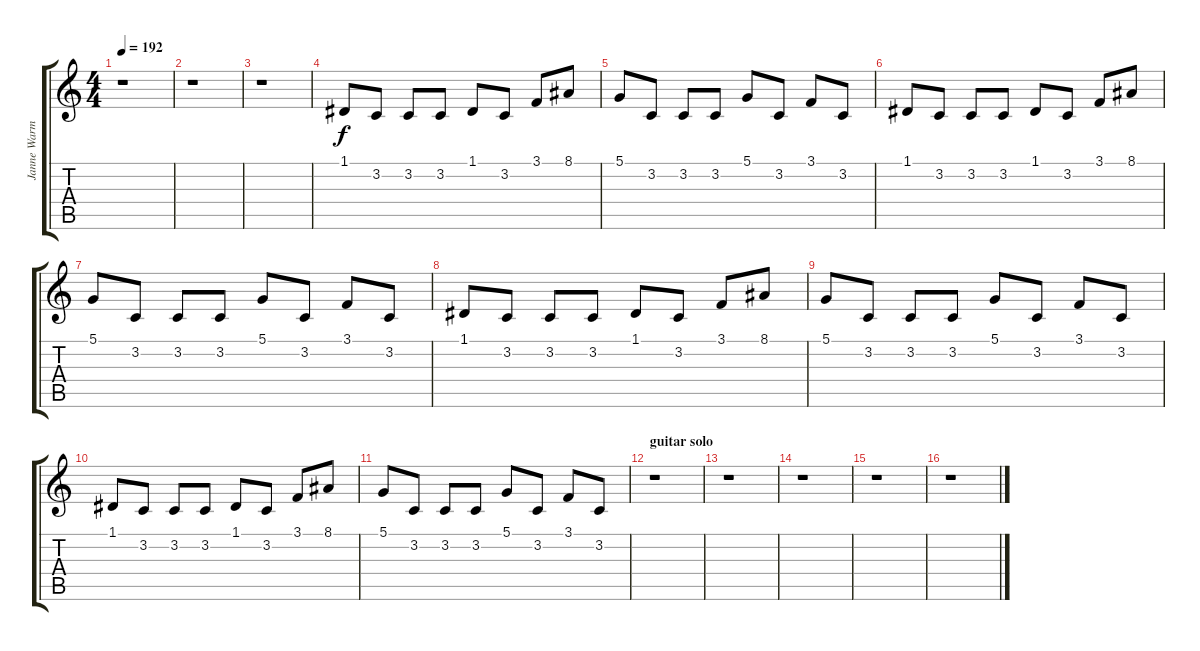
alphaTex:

\track ("Janne Warman" "Janne Warm") {instrument lead1square}
\staff {score tabs}
\tuning (D4 A3 F3 C3 G2 D2) {hide}
\ts (4 4)
\tempo 192
\clef g2
\ks c
r.1{dy f} |
r.1 |
r.1 |
1.1.8{volume 16 instrument harpsichord} 3.2.8 3.2.8 3.2.8 1.1.8 3.2.8 3.1.8 8.1.8 |
5.1.8 3.2.8 3.2.8 3.2.8 5.1.8 3.2.8 3.1.8 3.2.8 |
1.1.8{volume 16 instrument harpsichord} 3.2.8 3.2.8 3.2.8 1.1.8 3.2.8 3.1.8 8.1.8 |
5.1.8 3.2.8 3.2.8 3.2.8 5.1.8 3.2.8 3.1.8 3.2.8 |
1.1.8{volume 16 instrument harpsichord} 3.2.8 3.2.8 3.2.8 1.1.8 3.2.8 3.1.8 8.1.8 |
5.1.8 3.2.8 3.2.8 3.2.8 5.1.8 3.2.8 3.1.8 3.2.8 |
1.1.8{volume 16 instrument harpsichord} 3.2.8 3.2.8 3.2.8 1.1.8 3.2.8 3.1.8 8.1.8 |
5.1.8 3.2.8 3.2.8 3.2.8 5.1.8 3.2.8 3.1.8 3.2.8 |
\section ("" "guitar solo")
r.1 |
r.1 |
r.1 |
r.1 |
r.1
